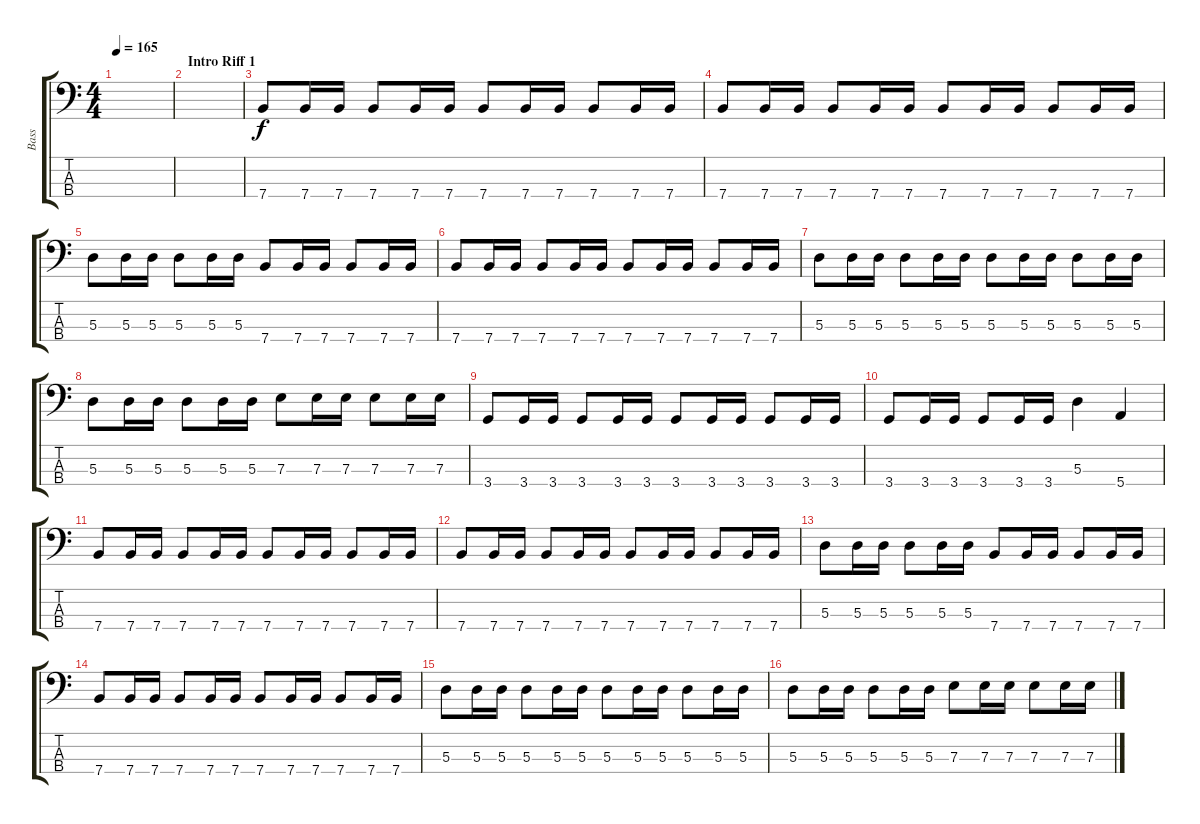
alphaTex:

\track ("Bass" "Bass") {instrument electricbassfinger}
\staff {score tabs}
\tuning (G2 D2 A1 E1) {hide}
\ts (4 4)
\tempo 165
\clef f4
\ks c
|
\section ("" "Intro Riff 1")
|
7.4.8 7.4.16 7.4.16 7.4.8 7.4.16 7.4.16 7.4.8 7.4.16 7.4.16 7.4.8 7.4.16 7.4.16 |
7.4.8 7.4.16 7.4.16 7.4.8 7.4.16 7.4.16 7.4.8 7.4.16 7.4.16 7.4.8 7.4.16 7.4.16 |
5.3.8 5.3.16 5.3.16 5.3.8 5.3.16 5.3.16 7.4.8 7.4.16 7.4.16 7.4.8 7.4.16 7.4.16 |
7.4.8 7.4.16 7.4.16 7.4.8 7.4.16 7.4.16 7.4.8 7.4.16 7.4.16 7.4.8 7.4.16 7.4.16 |
5.3.8 5.3.16 5.3.16 5.3.8 5.3.16 5.3.16 5.3.8 5.3.16 5.3.16 5.3.8 5.3.16 5.3.16 |
5.3.8 5.3.16 5.3.16 5.3.8 5.3.16 5.3.16 7.3.8 7.3.16 7.3.16 7.3.8 7.3.16 7.3.16 |
3.4.8 3.4.16 3.4.16 3.4.8 3.4.16 3.4.16 3.4.8 3.4.16 3.4.16 3.4.8 3.4.16 3.4.16 |
3.4.8 3.4.16 3.4.16 3.4.8 3.4.16 3.4.16 5.3.4 5.4.4 |
7.4.8 7.4.16 7.4.16 7.4.8 7.4.16 7.4.16 7.4.8 7.4.16 7.4.16 7.4.8 7.4.16 7.4.16 |
7.4.8 7.4.16 7.4.16 7.4.8 7.4.16 7.4.16 7.4.8 7.4.16 7.4.16 7.4.8 7.4.16 7.4.16 |
5.3.8 5.3.16 5.3.16 5.3.8 5.3.16 5.3.16 7.4.8 7.4.16 7.4.16 7.4.8 7.4.16 7.4.16 |
7.4.8 7.4.16 7.4.16 7.4.8 7.4.16 7.4.16 7.4.8 7.4.16 7.4.16 7.4.8 7.4.16 7.4.16 |
5.3.8 5.3.16 5.3.16 5.3.8 5.3.16 5.3.16 5.3.8 5.3.16 5.3.16 5.3.8 5.3.16 5.3.16 |
5.3.8 5.3.16 5.3.16 5.3.8 5.3.16 5.3.16 7.3.8 7.3.16 7.3.16 7.3.8 7.3.16 7.3.16
